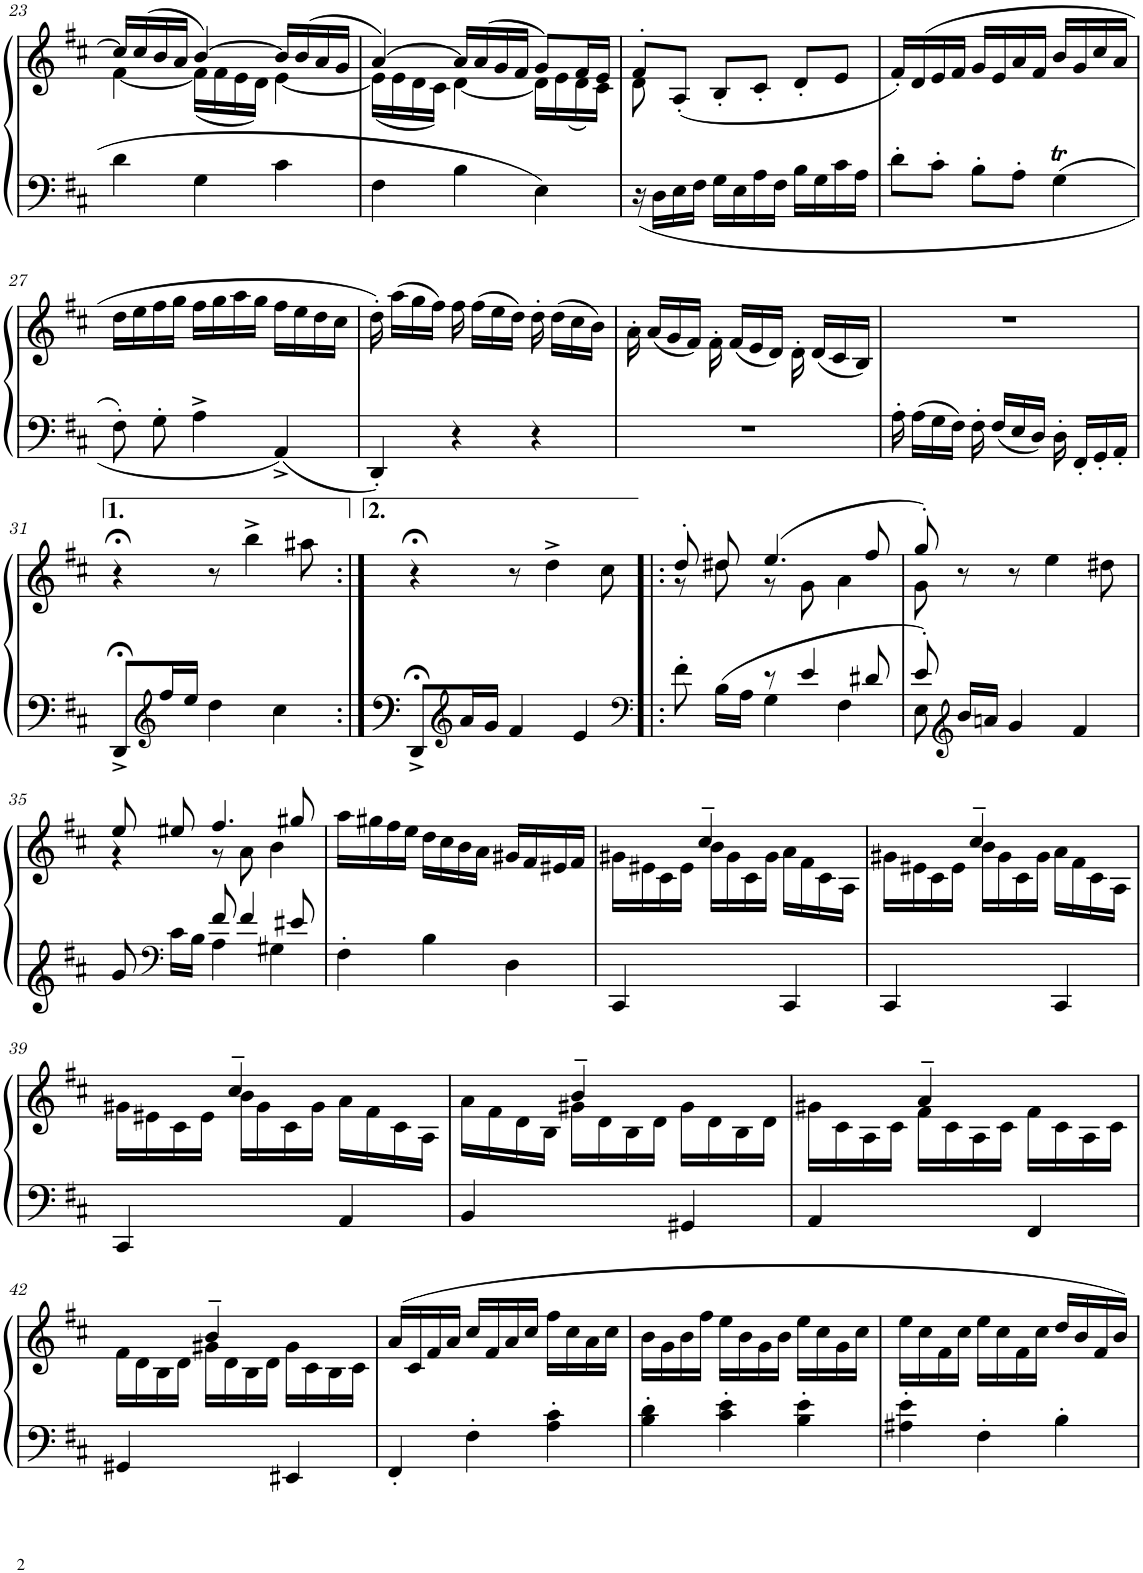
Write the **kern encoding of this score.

**kern	**kern
*part1	*part1
*staff2	*staff1
*I"Piano, Piano	*
*I'Pno.	*
!!LO:PB:g=z
*clefF4	*clefG2
*k[f#c#]	*k[f#c#]
*M3/4	*M3/4
=23	=23
*	*^
4d\	16cc#/LL]	[4f#\
.	(16cc#/	.
.	16b/	.
.	16a/JJ	.
4G\	[4b/)	(16f#\LL]
.	.	16f#\
.	.	16e\
.	.	16d\JJ)
4c#\	16b/LL]	[4e\
.	(16b/	.
.	16a/	.
.	16g/JJ	.
=24	=24	=24
4F#\	[4a/)	(16e\LL]
.	.	16e\
.	.	16d\
.	.	16c#\JJ)
4B\	16a/LL]	[4d\
.	(16a/	.
.	16g/	.
.	16f#/JJ	.
4E\	8g/L)	(16d\LL]
.	.	16e\)
.	16f#/L	16d\
.	16e/JJ	16c#\JJ
=25	=25	=25
16r	8f#'/L	8d\
16D\LL	.	.
16E\	(8A'/J	2ryy
16F#\JJ	.	.
16G\LL	8B'/L	.
16E\	.	.
16A\	8c#'/J	.
16F#\JJ	.	.
16B\LL	8d'/L	.
16G\	.	.
16c#\	8e/J	8ryy
16A\JJ	.	.
*	*v	*v
=26	=26
8d'\L	16f#'/LL)
.	(16d/
8c#'\J	16e/
.	16f#/JJ
8B'\L	16g/LL
.	16e/
8A'\J	16a/
.	16f#/JJ
4GT\	16b/LL
.	16g/
.	16cc#/
.	16a/JJ
!!LO:LB:g=z
=27	=27
8F#'\	16dd\LL
.	16ee\
8G'\	16ff#\
.	16gg\JJ
4A^\	16ff#\LL
.	16gg\
.	16aa\
.	16gg\JJ
4AA^/	16ff#\LL
.	16ee\
.	16dd\
.	16cc#\JJ
=28	=28
4DD'/	16dd'\)
.	(16aa\LL
.	16gg\
.	16ff#\JJ)
4r	16ff#\
.	(16ff#\LL
.	16ee\
.	16dd\JJ)
4r	16dd'\
.	(16dd\LL
.	16cc#\
.	16b\JJ)
=29	=29
2.r	16a'\
.	(16a/LL
.	16g/
.	16f#/JJ)
.	16f#'\
.	(16f#/LL
.	16e/
.	16d/JJ)
.	16d'\
.	(16d/LL
.	16c#/
.	16B/JJ)
=30	=30
16A'\	2.r
16A\LL	.
16G\	.
16F#\JJ	.
16F#'\	.
16F#/LL	.
16E/	.
16D/JJ	.
16D'\	.
16FF#'/LL	.
16GG'/	.
16AA'/JJ	.
!!LO:LB:g=z
=31	=31
8DD;<^/L	4r;<
*clefG2	*
16ff#/L	.
16ee/JJ	.
4dd\	8r
.	4bb^\
4cc#\	.
.	8aa#X\
=32:|!	=32:|!
8DD;<^/L	4r;<
*clefG2	*
16a/L	.
16g/JJ	.
4f#/	8r
.	4dd^\
4e/	.
.	8cc#\
=33!|:	=33!|:
*clefF4	*
*^	*^
8f#'\	4ryy	8dd'/	8r
16B\LL	.	8dd#X/	8dd#\
16A\JJ	.	.	.
8r	4G\	(4.ee/	8r
4e/	.	.	8g\
.	4F#\	.	4a\
8d#X/	.	8ff#/	.
=34	=34	=34	=34
8e'/	8E\	8gg'/)	8g\
*clefG1	*	*	*
16dd/LL	2ryy	8r	2ryy
16ccn/JJ	.	.	.
4b/	.	8r	.
.	.	4ee\	.
4a/	.	.	.
.	8ryy	8dd#X\	8ryy
!!LO:LB:g=z	!!
=35	=35	=35	=35
8b/	4ryy	8ee/	4r
*clefF4	*	*	*
16c#\LL	.	8ee#X/	.
16B\JJ	.	.	.
8f#/	4A\	4.ff#/	8r
4f#/	.	.	8a\
.	4G#X\	.	4b\
8e#X/	.	8gg#X/	.
*v	*v	*	*
*	*v	*v
=36	=36
4F#'\	16aa\LL
.	16gg#X\
.	16ff#\
.	16ee\JJ
4B\	16dd\LL
.	16cc#\
.	16b\
.	16a\JJ
4D\	16g#X/LL
.	16f#/
.	16e#X/
.	16f#/JJ
=37	=37
*	*^
4CC#/	4ryy	16g#X\LL
.	.	16e#X\
.	.	16c#\
.	.	16e#\JJ
4ryy	4cc#~/	16b\LL
.	.	16g#\
.	.	16c#\
.	.	16g#\JJ
4CC#/	4ryy	16a\LL
.	.	16f#\
.	.	16c#\
.	.	16A\JJ
=38	=38	=38
4CC#/	4ryy	16g#X\LL
.	.	16e#X\
.	.	16c#\
.	.	16e#\JJ
4ryy	4cc#~/	16b\LL
.	.	16g#\
.	.	16c#\
.	.	16g#\JJ
4CC#/	4ryy	16a\LL
.	.	16f#\
.	.	16c#\
.	.	16A\JJ
!!LO:LB:g=z	!!
=39	=39	=39
4CC#/	4ryy	16g#X\LL
.	.	16e#X\
.	.	16c#\
.	.	16e#\JJ
4ryy	4cc#~/	16b\LL
.	.	16g#\
.	.	16c#\
.	.	16g#\JJ
4AA/	4ryy	16a\LL
.	.	16f#\
.	.	16c#\
.	.	16A\JJ
=40	=40	=40
4BB/	4ryy	16a\LL
.	.	16f#\
.	.	16d\
.	.	16B\JJ
4ryy	4b~/	16g#X\LL
.	.	16d\
.	.	16B\
.	.	16d\JJ
4GG#X/	4ryy	16g#\LL
.	.	16d\
.	.	16B\
.	.	16d\JJ
=41	=41	=41
4AA/	4ryy	16g#X\LL
.	.	16c#\
.	.	16A\
.	.	16c#\JJ
4ryy	4a~/	16f#\LL
.	.	16c#\
.	.	16A\
.	.	16c#\JJ
4FF#/	4ryy	16f#\LL
.	.	16c#\
.	.	16A\
.	.	16c#\JJ
!!LO:LB:g=z	!!
=42	=42	=42
4GG#X/	4ryy	16f#\LL
.	.	16d\
.	.	16B\
.	.	16d\JJ
4ryy	4b~/	16g#X\LL
.	.	16d\
.	.	16B\
.	.	16d\JJ
4EE#X/	4ryy	16g#\LL
.	.	16c#\
.	.	16B\
.	.	16c#\JJ
*	*v	*v
=43	=43
4FF#'/	(16a/LL
.	16c#/
.	16f#/
.	16a/JJ
4F#'\	16cc#/LL
.	16f#/
.	16a/
.	16cc#/JJ
4A\' 4c#\'	16ff#\LL
.	16cc#\
.	16a\
.	16cc#\JJ
=44	=44
4B\' 4d\'	16b\LL
.	16g\
.	16b\
.	16ff#\JJ
4c#\' 4e\'	16ee\LL
.	16b\
.	16g\
.	16b\JJ
4B\' 4e\'	16ee\LL
.	16cc#\
.	16g\
.	16cc#\JJ
=45	=45
4A#X\' 4e\'	16ee\LL
.	16cc#\
.	16f#\
.	16cc#\JJ
4F#'\	16ee\LL
.	16cc#\
.	16f#\
.	16cc#\JJ
4B'\	16dd/LL
.	16b/
.	16f#/
.	16b/JJ)
=	=
*-	*-
